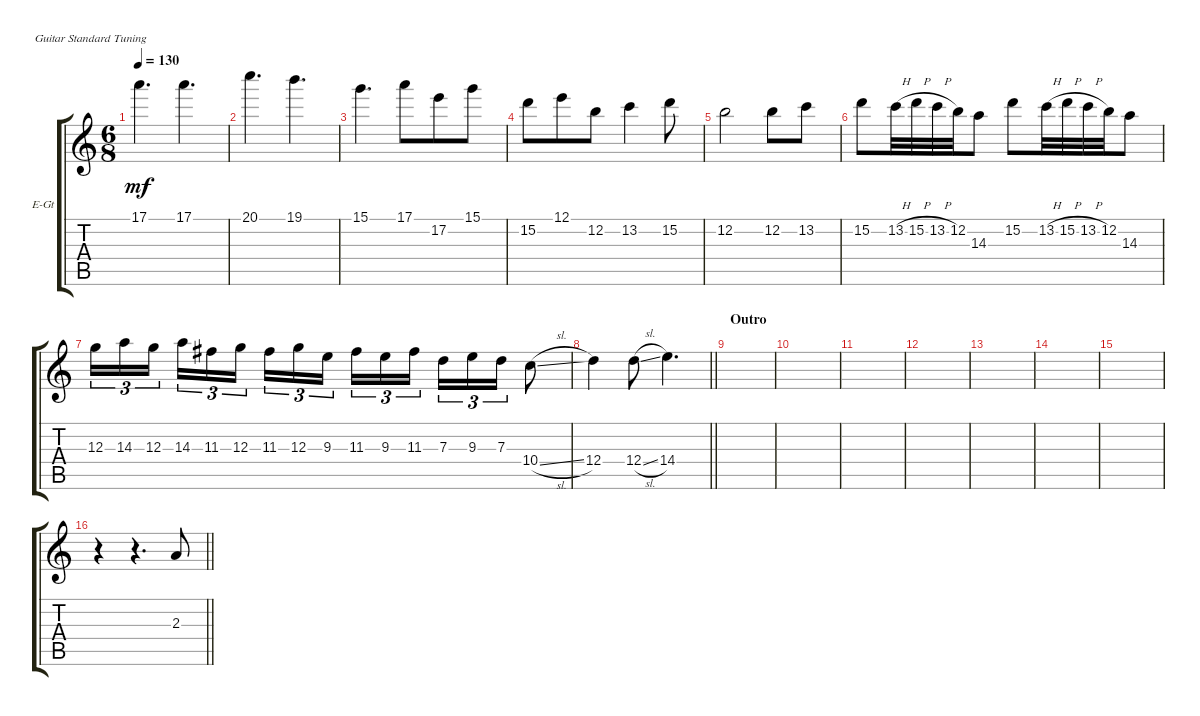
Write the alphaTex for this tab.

\bracketExtendMode groupsimilarinstruments
\firstSystemTrackNameOrientation horizontal
\otherSystemsTrackNameOrientation horizontal
\track ("guitar solo (Rodion Kravkl)" "E-Gt") {instrument electricguitarclean}
\staff {score tabs}
\tuning (E4 B3 G3 D3 A2 E2)
\ts (6 8)
\tempo 130
\clef g2
\scale
0.333333
\ks aminor
17.1.4{d dy mf} 17.1.4{d} |
\scale
0.333333 20.1.4{d} 19.1.4{d} |
\scale
0.333333 15.1.4{d} 17.1.8 17.2.8 15.1.8 |
\scale
0.333333 15.2.8 12.1.8 12.2.8 13.2.4 15.2.8 |
\scale
0.333333 12.2.2 12.2.8 13.2.8 |
\scale
0.333333 15.2.8 13.2{h}.32 15.2{h}.32 13.2{h}.32 12.2.32 14.3.8 15.2.8 13.2{h}.32 15.2{h}.32 13.2{h}.32 12.2.32 14.3.8 |
\scale
0.333333 12.3.16{tu (3 2)} 14.3.16{tu (3 2)} 12.3.16{tu (3 2)} 14.3.16{tu (3 2)} 11.3.16{tu (3 2)} 12.3.16{tu (3 2)} 11.3.16{tu (3 2)} 12.3.16{tu (3 2)} 9.3.16{tu (3 2)} 11.3.16{tu (3 2)} 9.3.16{tu (3 2)} 11.3.16{tu (3 2)} 7.3.16{tu (3 2)} 9.3.16{tu (3 2)} 7.3.16{tu (3 2)} 10.4{sl}.8 |
\scale
0.333333
\barLineRight lightlight
12.4.4 12.4{sl}.8 14.4.4{d} |
\section ("" "Outro")
\scale
0.333333 |
\scale
0.333333 |
\scale
0.333333 |
\scale
0.333333 |
\scale
0.333333 |
\scale
0.333333 |
\scale
0.333333 |
\scale
0.333333
\barLineRight lightlight
r.4 r.4{d} 2.3.8
